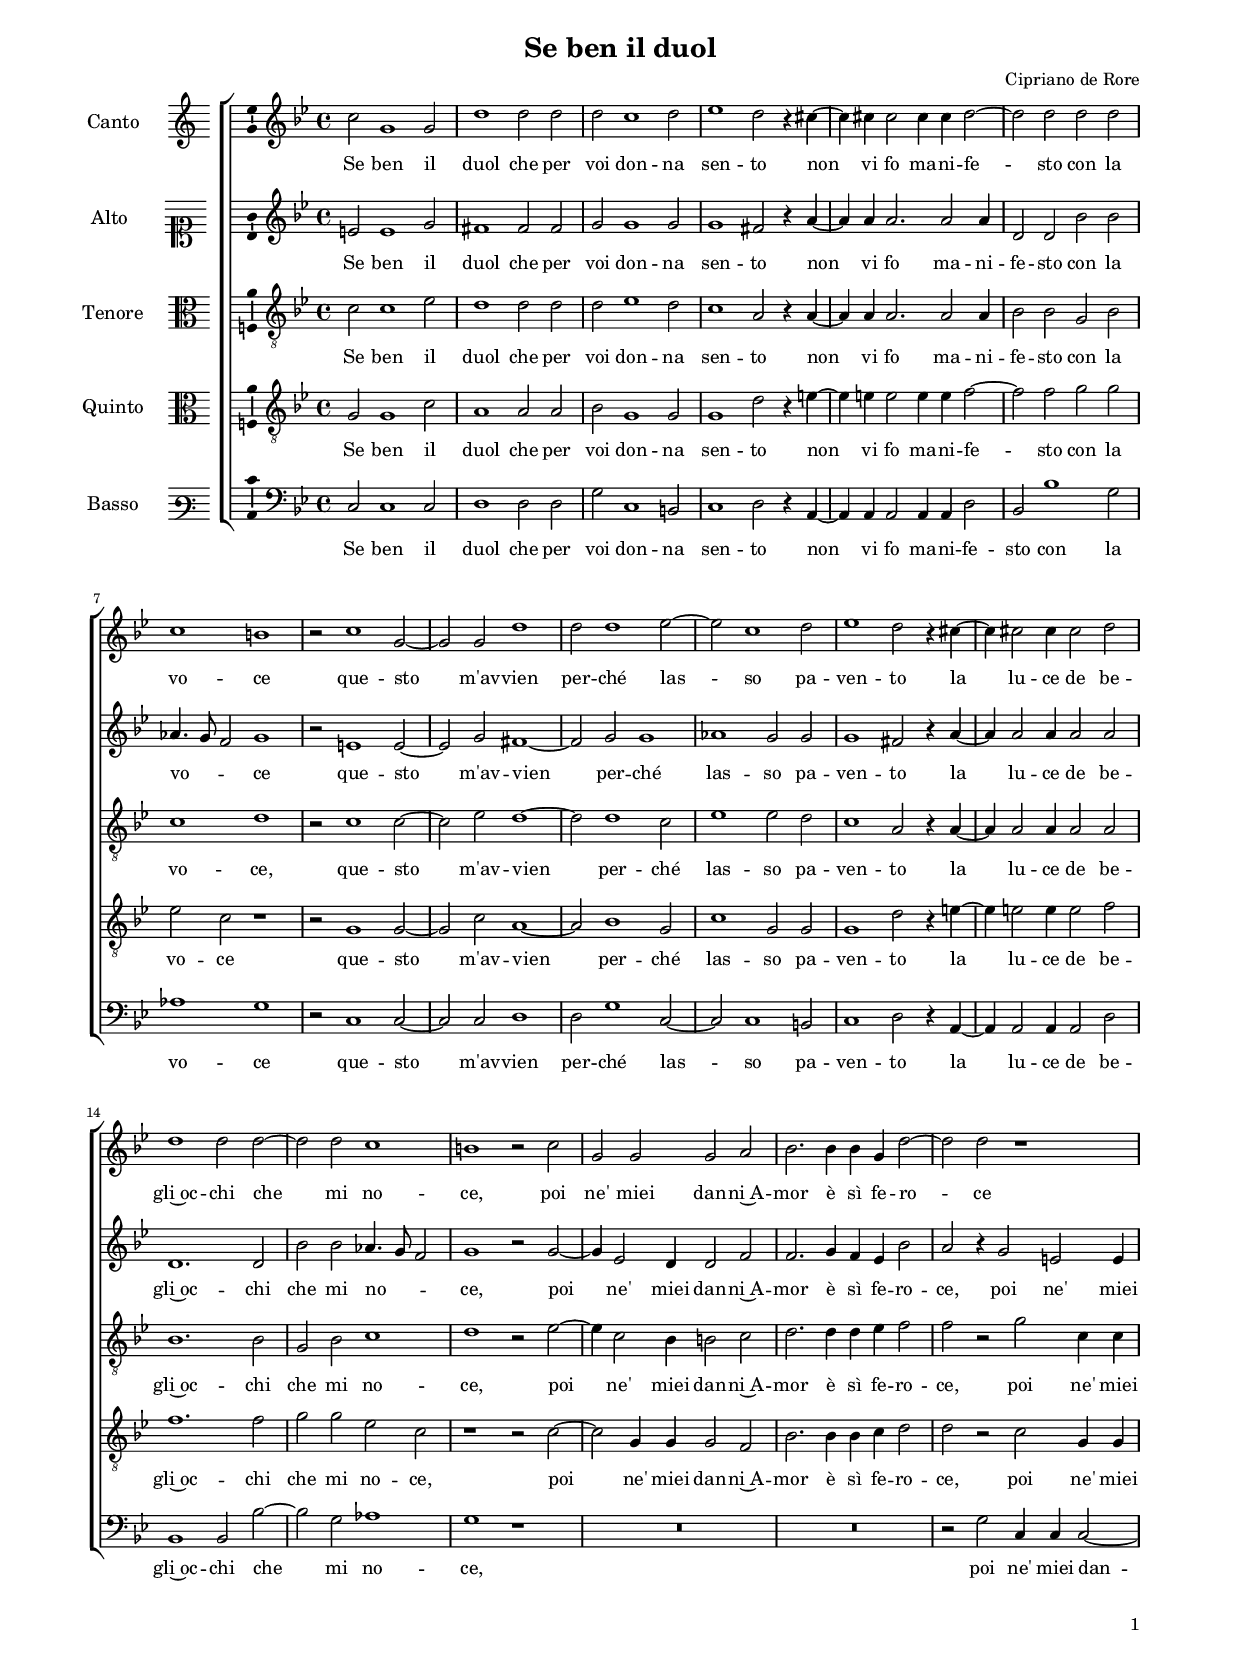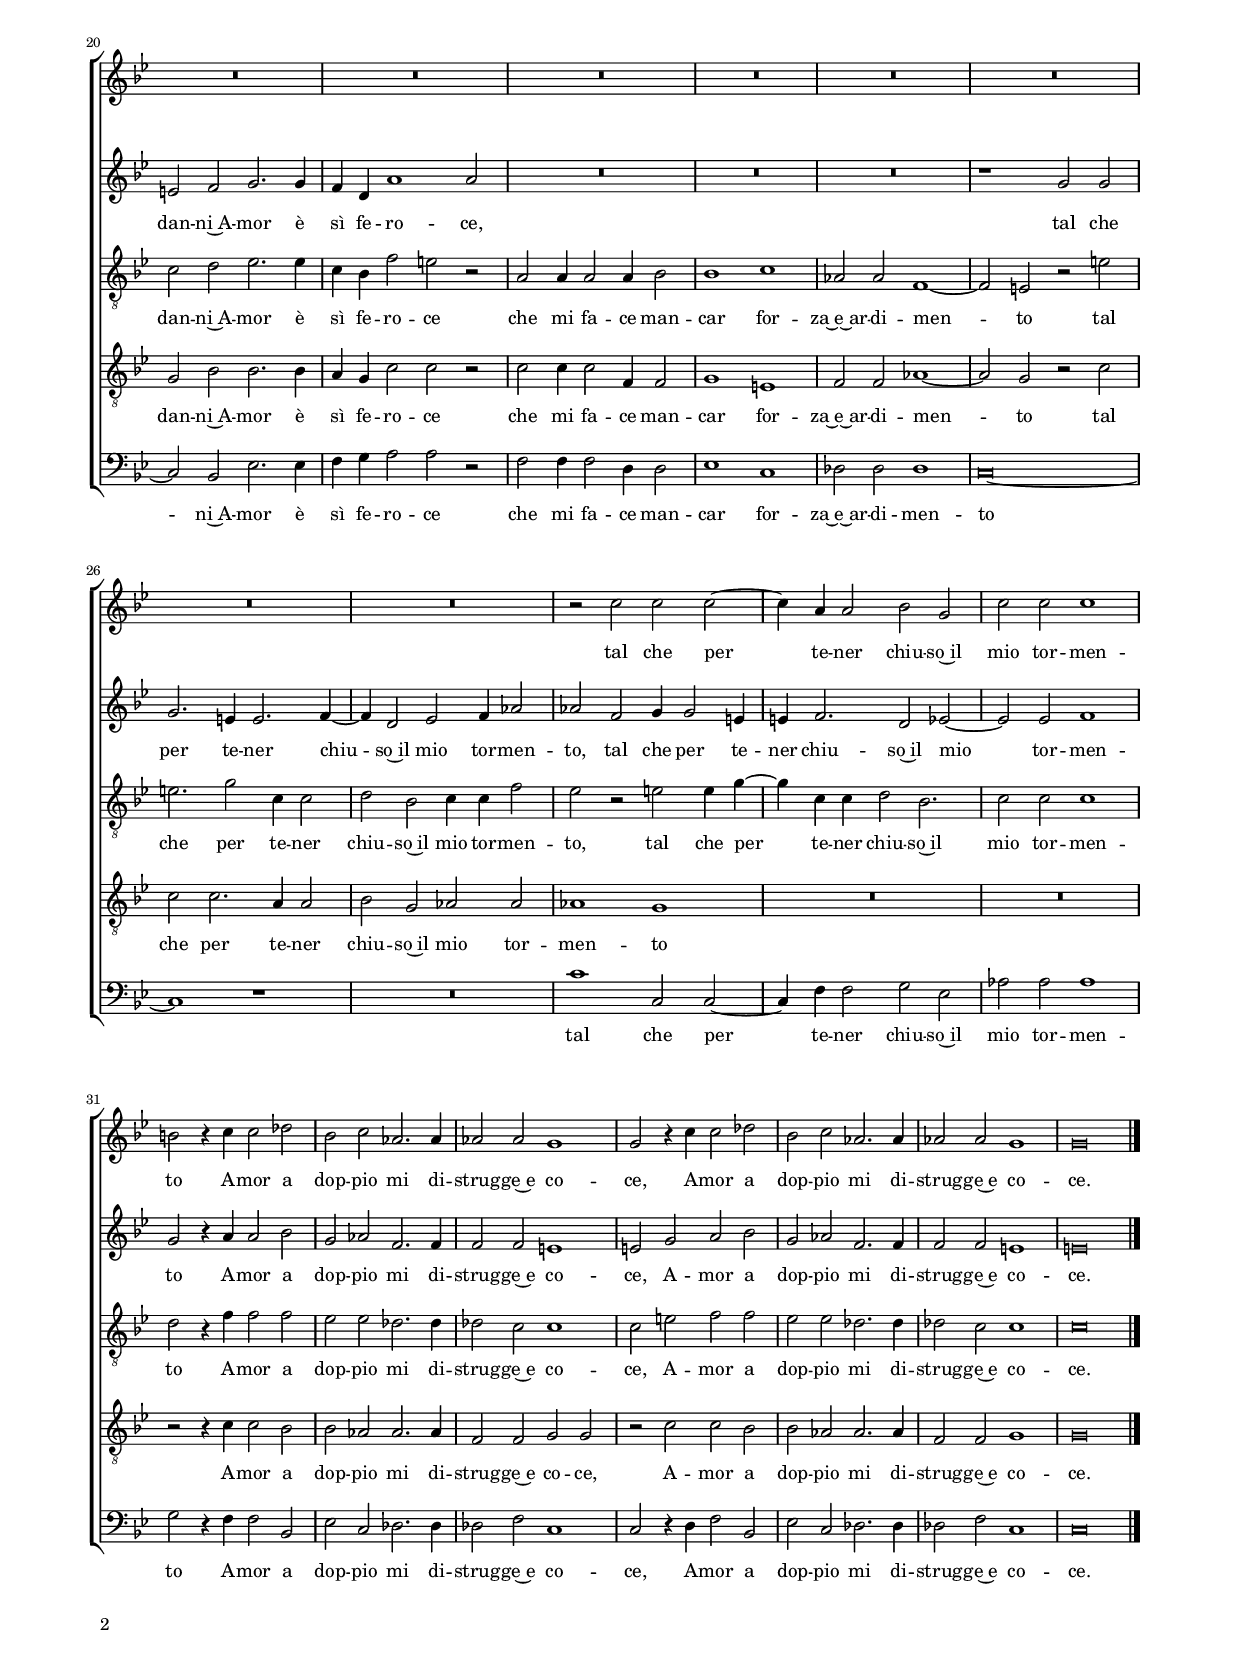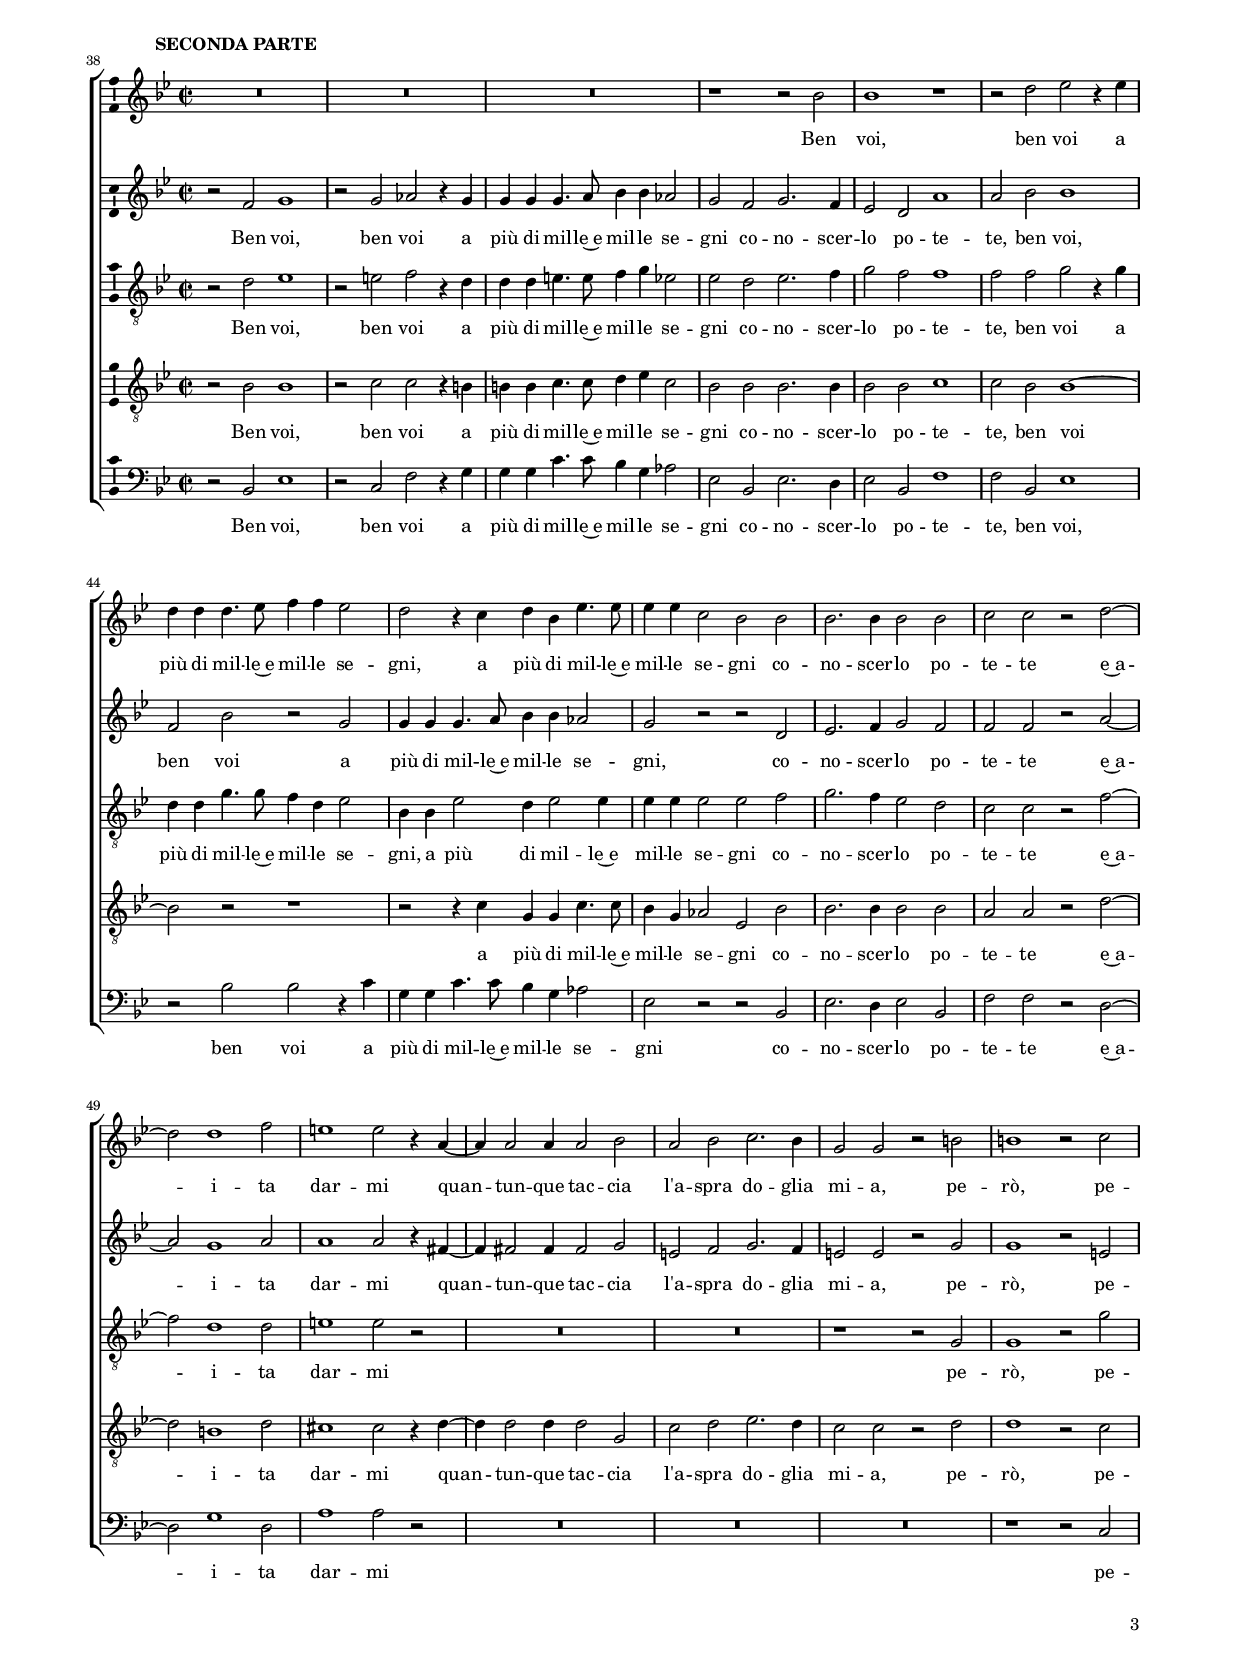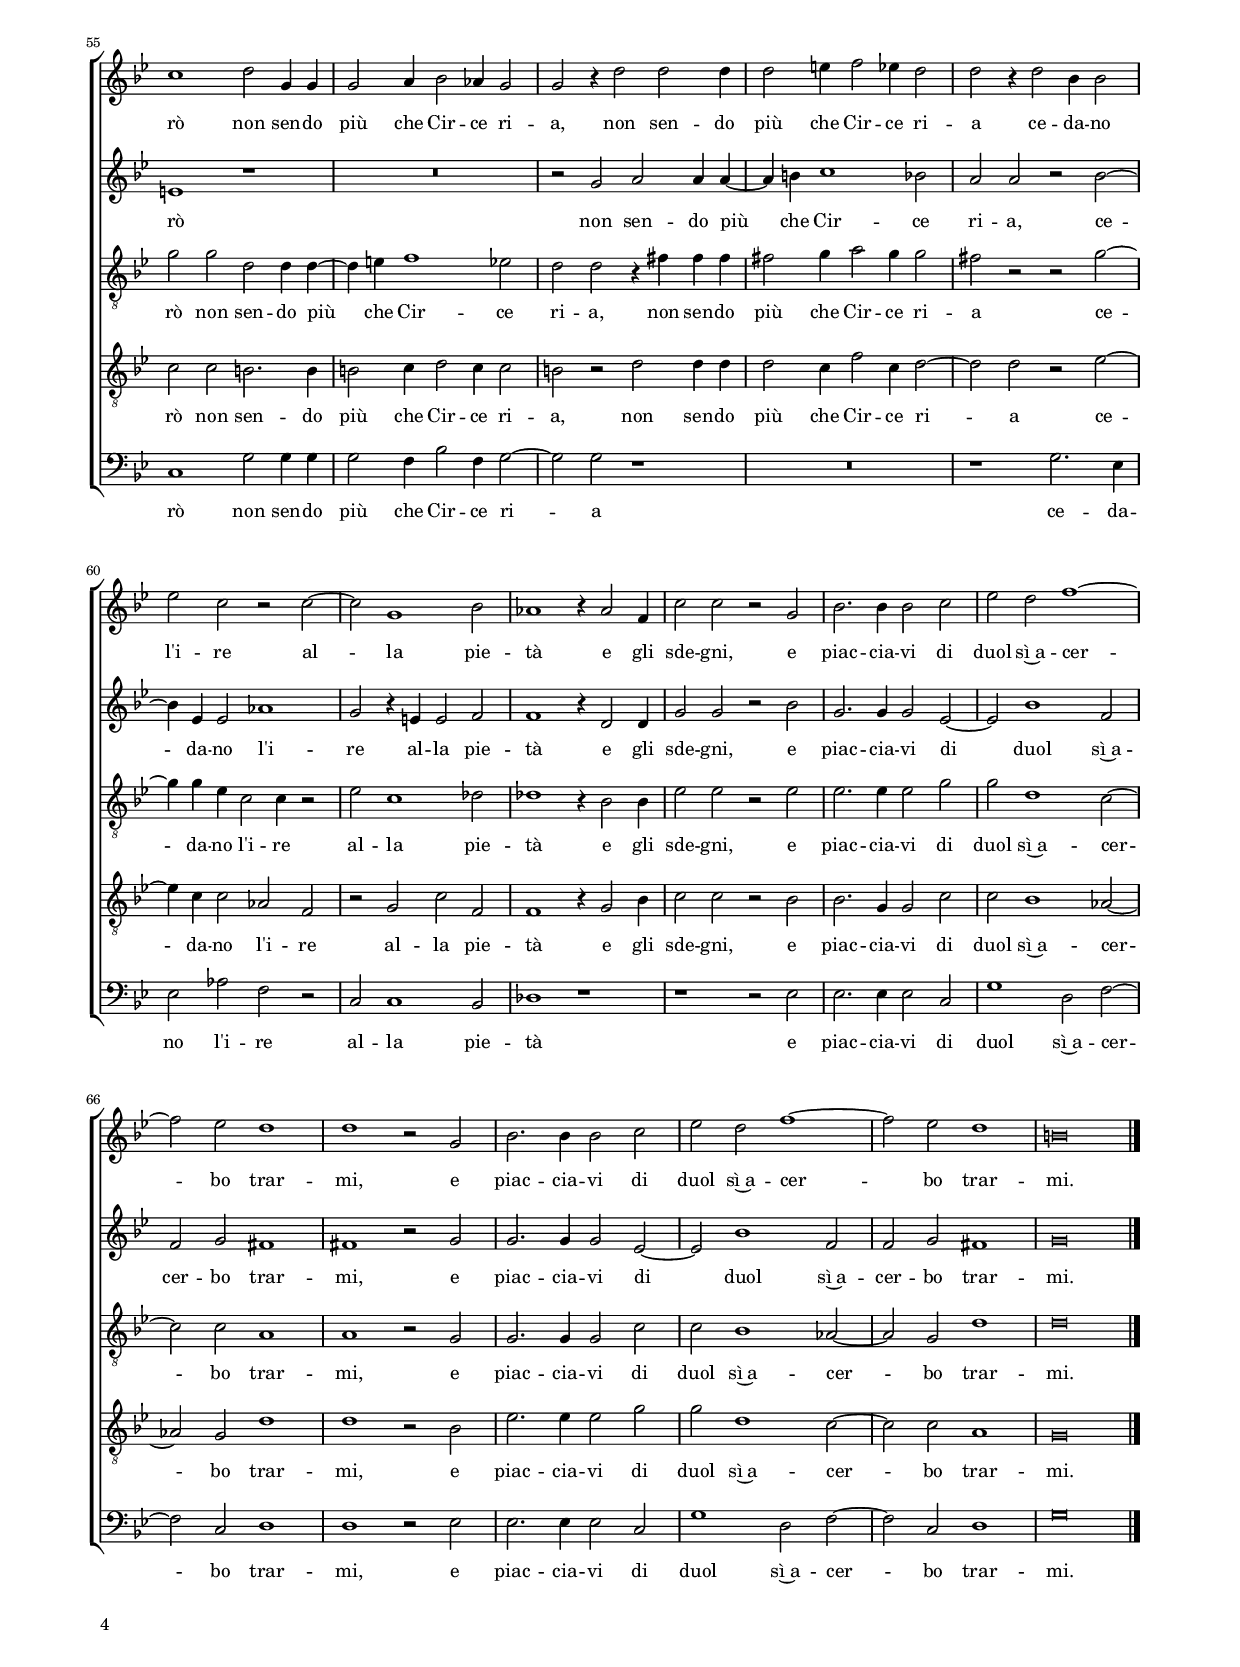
\header
{
  title="Se ben il duol"
  composer="Cipriano de Rore"
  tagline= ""
}

\version "2.24.2"
\language deutsch
#(set-global-staff-size 15)
% #(set-default-paper-size "letter")
#(ly:set-option 'point-and-click #f)

	
	ficta = { \once \set suggestAccidentals = ##t }
	
	forget = #(define-music-function (music) (ly:music?) #{
		\accidentalStyle forget
		$music
		\accidentalStyle default
		#})
	

\paper
	{
	top-margin = 1.6 \cm
	bottom-margin = 1 \cm
	left-margin = 1.7 \cm
	right-margin = 1.7 \cm
	ragged-bottom = ##f
	ragged-last-bottom = ##f
	print-page-number = ##f
	score-system-spacing = #'((basic-distance . 16) (minimum-distance . 14) (padding . 5) (strechability . 150))
	system-system-spacing = #'((basic-distance . 16) (minimum-distance . 14) (padding . 5) (strechability . 150))
	oddFooterMarkup=\markup   \fill-line { "" \fromproperty #'page:page-number-string }
	evenFooterMarkup=\markup  \fill-line { \fromproperty #'page:page-number-string "" }
	last-bottom-spacing = #'((basic-distance . 12) (minimum-distance . 7) (padding . 4))
	systems-per-page = 3
	page-count = 4
%	min-systems-per-page = 3
	}

global = {
	\key c \major
	\time 4/4 \set Score.measureLength = #(ly:make-moment 2/1)
	\skip 1*74 \bar "|."
	}
	

incipitcantus = \markup { \score {
	{
	\set Staff.instrumentName = \markup { \fontsize #1 "Canto" }
	\key c \major
	\clef violin
	s4 \bar ""
	}
	\layout  {
	raggedright = ##t
	indent = 1.8 \cm
	line-width = 2.5 \cm
	\context { \Staff \remove Time_signature_engraver }
	\override Staff.Clef.Y-extent = #'(0 . 0)
	}} \hspace #1 }
	  
	  
incipitaltus = \markup { \score {
	{
	\set Staff.instrumentName = \markup { \fontsize #1 "Alto" }
	\key c \major
	\clef soprano
	s4 \bar ""
	}
	\layout  {
	raggedright = ##t
	indent = 1.8 \cm
	line-width = 2.5 \cm
	\context { \Staff \remove Time_signature_engraver }
	\override Staff.Clef.Y-extent = #'(0 . 0)
	}} \hspace #1 }


incipittenor = \markup { \score {
	{
	\set Staff.instrumentName = \markup { \fontsize #1 "Tenore" }
	\key c \major
	\clef alto
	s4 \bar ""
	}
	\layout  {
	raggedright = ##t
	indent = 1.8 \cm
	line-width = 2.5 \cm
	\context { \Staff \remove Time_signature_engraver }
	\override Staff.Clef.Y-extent = #'(0 . 0)
	}} \hspace #1 }
	  
	  
incipitquintus = \markup { \score {
	{
	\set Staff.instrumentName = \markup { \fontsize #1 "Quinto" }
	\key c \major
	\clef alto
	s4 \bar ""
	}
	\layout  {
	raggedright = ##t
	indent = 1.8 \cm
	line-width = 2.5 \cm
	\context { \Staff \remove Time_signature_engraver }
	\override Staff.Clef.Y-extent = #'(0 . 0)
	}} \hspace #1 }
	  
	  
incipitbassus = \markup { \score {
	{
	\set Staff.instrumentName = \markup { \fontsize #1 "Basso" }
	\key c \major
	\clef varbaritone
	s4 \bar ""
	}
	\layout  {
	raggedright = ##t
	indent = 1.8 \cm
	line-width = 2.5 \cm
	\context { \Staff \remove Time_signature_engraver }
	\override Staff.Clef.Y-extent = #'(0 . 0)
	}} \hspace #1 }


cantus =  \relative c''
	{
	d2 a1 a2
	e'1 e2 e
	e2 d1 e2
	f1 e2 r4 dis~
%5
	dis4 dis dis2 dis4 dis e2~ |
	e2 e e e
	d1 cis
	r2 d1 a2~
	a2 a e'1
%10
	e2 e1 f2~ |
	f2 d1 e2
	f1 e2 r4 dis~
	dis4 dis2 dis4 dis2 e \break
	e1 e2 e~
%15
	e2 e d1 |
	cis1 r2 d
	a2 a a h
	c2. c4 c a e'2~
	e2 e r1 \break
%20
	R\breve |
	R\breve
	R\breve
	R\breve
	R\breve
%25
	R\breve | \break
	R\breve
	R\breve
	r2 d d d~
	d4 h h2 c a
%30
	d2 d d1 | \break
	cis2 r4 d d2 es
	c2 d b2. b4
	b2 b a1
	a2 r4 d d2 es
%35
	c2 d b2. b4 |
	b2 b a1
	a\breve |
	}


altus =  \relative c'
	{
	fis2 fis1 a2
	gis1 gis2 gis
	a2 a1 a2
	a1 gis2 r4 h~
%5
	h4 h h2. h2 h4 |
	e,2 e c' c
	b4. a8 g2 a1
	r2 fis1 fis2~
	fis2 a gis1~
%10
	gis2 a a1 |
	b1 a2 a
	a1 gis2 r4 h~
	h4 h2 h4 h2 h
	e,1. e2
%15
	c'2 c b4. a8 g2 |
	a1 r2 a~
	a4 f2 e4 e2 g
	g2. a4 g f c'2
	h2 r4 a2 fis fis4
%20
	fis2 g a2. a4 |
	g4 e h'1 h2
	R\breve
	R\breve
	R\breve
%25
	r1 a2 a |
	a2. fis4 fis2. g4~
	g4 e2 f g4 b2
	b2 g a4 a2 fis4
	fis4 g2. e2 f~
%30
	f2 f g1 |
	a2 r4 h h2 c
	a2 b g2. g4
	g2 g fis1
	fis2 a h c
%35
	a2 b g2. g4 |
	g2 g fis1
	fis\breve |
	}


tenor =  \relative c'
	{
	d2 d1 f2
	e1 e2 e
	e2 f1 e2
	d1 h2 r4 h~
%5
	h4 h h2. h2 h4 |
	c2 c a c
	d1 e
	r2 d1 d2~
	d2 f e1~
%10
	e2 e1 d2 |
	f1 f2 e
	d1 h2 r4 h~
	h4 h2 h4 h2 h
	c1. c2
%15
	a2 c d1 |
	e1 r2 f~
	f4 d2 c4 cis2 d
	e2. e4 e f g2
	g2 r a d,4 d
%20
	d2 e f2. f4 |
	d4 c g'2 fis r
	h,2 h4 h2 h4 c2
	c1 d
	b2 b g1~
%25
	g2 fis r fis' |
	fis2. a2 d,4 d2
	e2 c d4 d g2
	f2 r fis fis4 a~
	a4 d, d e2 c2.
%30
	d2 d d1 |
	e2 r4 g g2 g
	f2 f es2. es4
	es2 d d1
	d2 fis g g
%35
	f2 f es2. es4 |
	es2 d d1
	d\breve |
	}


quintus  =  \relative c'
	{
	a2 a1 d2
	h1 h2 h
	c2 a1 a2
	a1 e'2 r4 fis~
%5
	fis4 fis fis2 fis4 fis g2~ |
	g2 g a a
	f2 d r1
	r2 a1 a2~
	a2 d h1~
%10
	h2 c1 a2 |
	d1 a2 a
	a1 e'2 r4 fis~
	fis4 fis2 fis4 fis2 g
	g1. g2
%15
	a2 a f d |
	r1 r2 d~
	d2 a4 a a2 g
	c2. c4 c4 d e2
	e2 r d a4 a
%20
	a2 c c2. c4 |
	h4 a d2 d r
	d2 d4 d2 g,4 g2
	a1 fis
	g2 g b1~
%25
	b2 a r d |
	d2 d2. h4 h2
	c2 a b b
	b1 a
	R\breve
%30
	R\breve |
	r2 r4 d d2 c
	c2 b b2. b4
	g2 g a a
	r2 d d c
%35
	c2 b b2. b4 |
	g2 g a1
	a\breve |
	}


bassus  =  \relative c
	{
	d2 d1 d2
	e1 e2 e
	a2 d,1 cis2
	d1 e2 r4 h~
%5
	h4 h h2 h4 h e2 |
	c2 c'1 a2
	b1 a
	r2 d,1 d2~
	d2 d e1
%10
	e2 a1 d,2~ |
	d2 d1 cis2
	d1 e2 r4 h~
	h4 h2 h4 h2 e
	c1 c2 c'~
%15
	c2 a b1 |
	a1 r
	R\breve
	R\breve
	r2 a d,4 d d2~
%20
	d2 c f2. f4 |
	g4 a h2 h r
	g2 g4 g2 e4 e2
	f1 d
	es2 es es1
%25
	d\breve~ |
	d1 r
	R\breve
	d'1 d,2 d~
	d4 g g2 a f
%30
	b2 b b1 |
	a2 r4 g g2 c,
	f2 d es2. es4
	es2 g d1
	d2 r4 e g2 c,
%35
	f2 d es2. es4 |
	es2 g d1
	d\breve |
	}


lyricscantus = \lyricmode {
	Se ben il duol che per voi don -- na sen -- to
	non vi fo ma -- ni -- fe -- sto con la vo -- ce
	que -- sto m'av -- vien per -- ché las -- so pa -- ven -- to
	la lu -- ce de be -- gli~oc -- chi che mi no -- ce,
	poi ne' miei dan -- ni~A -- mor è sì fe -- ro -- ce
	tal che per te -- ner chiu -- so~il mio tor -- men -- to
	A -- mor a dop -- pio mi di -- strug -- ge~e co -- ce,
	A -- mor a dop -- pio mi di -- strug -- ge~e co -- ce.
	}


lyricsaltus = \lyricmode {
	Se ben il duol che per voi don -- na sen -- to
	non vi fo ma -- ni -- fe -- sto con la vo -- _ _ ce
	que -- sto m'av -- vien per -- ché las -- so pa -- ven -- to
	la lu -- ce de be -- gli~oc -- chi che mi no -- _ _ ce,
	poi ne' miei dan -- ni~A -- mor è sì fe -- ro -- ce,
	poi ne' miei dan -- ni~A -- mor è sì fe -- ro -- ce,
	tal che per te -- ner chiu -- so~il mio tor -- men -- to,
	tal che per te -- ner chiu -- so~il mio tor -- men -- to
	A -- mor a dop -- pio mi di -- strug -- ge~e co -- ce,
	A -- mor a dop -- pio mi di -- strug -- ge~e co -- ce.
	}


lyricstenor = \lyricmode {
	Se ben il duol che per voi don -- na sen -- to
	non vi fo ma -- ni -- fe -- sto con la vo -- ce,
	que -- sto m'av -- vien per -- ché las -- so pa -- ven -- to
	la lu -- ce de be -- gli~oc -- chi che mi no -- ce,
	poi ne' miei dan -- ni~A -- mor è sì fe -- ro -- ce,
	poi ne' miei dan -- ni~A -- mor è sì fe -- ro -- ce
	che mi fa -- ce man -- car for -- za~e~ar -- di -- men -- to
	tal che per te -- ner chiu -- so~il mio tor -- men -- to,
	tal che per te -- ner chiu -- so~il mio tor -- men -- to
	A -- mor a dop -- pio mi di -- strug -- ge~e co -- ce,
	A -- mor a dop -- pio mi di -- strug -- ge~e co -- ce.
	}


lyricsquintus = \lyricmode {
	Se ben il duol che per voi don -- na sen -- to
	non vi fo ma -- ni -- fe -- sto con la vo -- ce
	que -- sto m'av -- vien per -- ché las -- so pa -- ven -- to
	la lu -- ce de be -- gli~oc -- chi che mi no -- ce,
	poi ne' miei dan -- ni~A -- mor è sì fe -- ro -- ce,
	poi ne' miei dan -- ni~A -- mor è sì fe -- ro -- ce
	che mi fa -- ce man -- car for -- za~e~ar -- di -- men -- to
	tal che per te -- ner chiu -- so~il mio tor -- men -- to
	A -- mor a dop -- pio mi di -- strug -- ge~e co -- ce,
	A -- mor a dop -- pio mi di -- strug -- ge~e co -- ce.
	}


lyricsbassus = \lyricmode {
	Se ben il duol che per voi don -- na sen -- to
	non vi fo ma -- ni -- fe -- sto con la vo -- ce
	que -- sto m'av -- vien per -- ché las -- so pa -- ven -- to
	la lu -- ce de be -- gli~oc -- chi che mi no -- ce,
	poi ne' miei dan -- ni~A -- mor è sì fe -- ro -- ce
	che mi fa -- ce man -- car for -- za~e~ar -- di -- men -- to
	tal che per te -- ner chiu -- so~il mio tor -- men -- to
	A -- mor a dop -- pio mi di -- strug -- ge~e co -- ce,
	A -- mor a dop -- pio mi di -- strug -- ge~e co -- ce.
	}


\score
{  
	\transpose c b, {
	\new ChoirStaff \with { \override StaffGrouper.staff-staff-spacing.basic-distance = #12 }
	<<

	\new Staff << \global
	\new Voice="v1" {
		\set Staff.instrumentName=\incipitcantus
		\set Staff.midiInstrument = "reed organ"
		\clef violin
		\cantus }
	\new Lyrics \lyricsto "v1" {\lyricscantus }
	>>


	\new Staff << \global
	\new Voice="v2" {
		\set Staff.instrumentName=\incipitaltus
		\set Staff.midiInstrument = "reed organ"
		\clef violin % "G_8"
		\altus}
	\new Lyrics \lyricsto "v2" {\lyricsaltus }
	>>


	\new Staff << \global
	\new Voice="v3" {
		\set Staff.instrumentName=\incipittenor
		\set Staff.midiInstrument = "reed organ"
		\clef "G_8"
		\tenor }
	\new Lyrics \lyricsto "v3" {\lyricstenor }
	>>


	\new Staff << \global
	\new Voice="v5" {
		\set Staff.instrumentName=\incipitquintus
		\set Staff.midiInstrument = "reed organ"
		\clef "G_8"
		\quintus}
	\new Lyrics \lyricsto "v5" {\lyricsquintus }
	>>


	\new Staff << \global
	\new Voice="v4" {
		\set Staff.instrumentName=\incipitbassus
		\set Staff.midiInstrument = "reed organ"
		\clef bass
		\bassus }
	\new Lyrics \lyricsto "v4" {\lyricsbassus}
	>>

	>>
	} % transpose

	\layout
	{
	indent = 2.2 \cm
	\context { \Lyrics \override VerticalAxisGroup.nonstaff-relatedstaff-spacing.padding = #1.4 }
	\context { \Staff \consists Ambitus_engraver }
%	\context { \Lyrics \override LyricText.font-size = #1 }
	\context { \Staff \consists Ambitus_engraver }
	\context { \Score \override BarNumber.padding = #2 }
	\context { \Voice \override NoteHead.style = #'baroque }
	}


\midi
	{
	\tempo 2 = 90
	}

}

%%%%%%%%%%%%%%%%%%%%  SECUNDA PARS %%%%%%%%%%%%%%%%%%%%


global = {
	\key c \major
	\time 2/2 \set Score.measureLength = #(ly:make-moment 2/1)
	\set Score.barNumberVisibility = #all-bar-numbers-visible \bar ""
	\set Score.currentBarNumber = #38
	\skip 1*68 \bar "|."
	}


cantus =  \relative c''
	{
	R\breve
	R\breve
	R\breve
	r1 r2 c
%5
	c1 r |
	r2 e f r4 f \break
	e4 e e4. f8 g4 g f2
	e2 r4 d e c f4. f8
	f4 f d2 c c
%10
	c2. c4 c2 c |
	d2 d r e~ \break
	e2 e1 g2
	fis1 fis2 r4 h,~
	h4 h2 h4 h2 c
%15
	h2 c d2. c4 |
	a2 a r cis
	cis1 r2 d \break
	d1 e2 a,4 a
	a2 h4 c2 b4 a2
%20
	a2 r4 e'2 e e4 |
	e2 fis4 g2 f4 e2
	e2 r4 e2 c4 c2 \break
	f2 d r d~
	d2 a1 c2
%25
	b1 r4 b2 g4 |
	d'2 d r a
	c2. c4 c2 d
	f2 e g1~ \break
	g2 f e1
%30
	e1 r2 a, |
	c2. c4 c2 d
	f2 e g1~
	g2 f e1
	cis\breve |
	}


altus =  \relative c'
		{
	r2 g' a1
	r2 a b r4 a
	a4 a a4. h8 c4 c b2
	a2 g a2. g4
%5
	f2 e h'1 |
	h2 c c1
	g2 c r a
	a4 a a4. h8 c4 c b2
	a2 r r e
%10
	f2. g4 a2 g |
	g2 g r h~
	h2 a1 h2
	h1 h2 r4 gis~
	gis4 gis2 gis4 gis2 a
%15
	fis2 g a2. g4 |
	fis2 fis r a
	a1 r2 fis
	fis1 r
	R\breve
%20
	r2 a h h4 h~ |
	h4 cis d1 c2
	h2 h r c~
	c4 f, f2 b1
	a2 r4 fis fis2 g
%25
	g1 r4 e2 e4 |
	a2 a r c
	a2. a4 a2 f~
	f2 c'1 g2
	g2 a gis1
%30
	gis1 r2 a |
	a2. a4 a2 f~
	f2 c'1 g2
	g2 a gis1
	a\breve |
	}


tenor =  \relative c'
	{
	r2 e f1
	r2 fis g r4 e
	e4 e fis4. fis8 g4 a f2
	f2 e f2. g4
%5
	a2 g g1 |
	g2 g a r4 a
	e4 e a4. a8 g4 e f2
	c4 c f2 e4 f2 f4
	f4 f f2 f g
%10
	a2. g4 f2 e |
	d2 d r g~
	g2 e1 e2
	fis1 fis2 r
	R\breve
%15
	R\breve |
	r1 r2 a,
	a1 r2 a'
	a2 a e e4 e~
	e4 fis g1 f2
%20
	e2 e r4 gis gis gis |
	gis2 a4 h2 a4 a2
	gis2 r r a~
	a4 a f d2 d4 r2
	f2 d1 es2
%25
	es1 r4 c2 c4 |
	f2 f r f
	f2. f4 f2 a
	a2 e1 d2~
	d2 d h1
%30
	h1 r2 a |
	a2. a4 a2 d
	d2 c1 b2~
	b2 a e'1
	e\breve |
	}


quintus  =  \relative c'
	{
	r2 c c1
	r2 d d r4 cis
	cis4 cis d4. d8 e4 f d2
	c2 c c2. c4
%5
	c2 c d1 |
	d2 c c1~
	c2 r r1
	r2 r4 d a a d4. d8
	c4 a b2 f c'
%10
	c2. c4 c2 c |
	h2 h r e~
	e2 cis1 e2
	dis1 dis2 r4 e~
	e4 e2 e4 e2 a,
%15
	d2 e f2. e4 |
	d2 d r e
	e1 r2 d
	d2 d cis2. cis4
	cis2 d4 e2 d4 d2
%20
	cis2 r e e4 e |
	e2 d4 g2 d4 e2~
	e2 e r f~
	f4 d d2 b g
	r2 a d g,
%25
	g1 r4 a2 c4 |
	d2 d r c
	c2. a4 a2 d
	d2 c1 b2~
	b2 a e'1
%30
	e1 r2 c |
	f2. f4 f2 a
	a2 e1 d2~
	d2 d h1
	a\breve |
	}


bassus  =  \relative c
	{
	r2 c f1
	r2 d g r4 a
	a4 a d4. d8 c4 a b2
	f2 c f2. e4
%5
	f2 c g'1 |
	g2 c, f1
	r2 c' c r4 d
	a4 a d4. d8 c4 a b2
	f2 r r c
%10
	f2. e4 f2 c |
	g'2 g r e~
	e2 a1 e2
	h'1 h2 r
	R\breve
%15
	R\breve |
	R\breve
	r1 r2 d,
	d1 a'2 a4 a
	a2 g4 c2 g4 a2~
%20
	a2 a r1 |
	R\breve
	r1 a2. f4
	f2 b g r
	d2 d1 c2
%25
	es1 r |
	r1 r2 f
	f2. f4 f2 d
	a'1 e2 g~
	g2 d e1
%30
	e1 r2 f |
	f2. f4 f2 d
	a'1 e2 g~
	g2 d e1
	a\breve |
	}


lyricscantus = \lyricmode {
	Ben voi, 
	ben voi a più di mil -- le~e mil -- le se -- gni,
	a più di mil -- le~e mil -- le se -- gni
	co -- no -- scer -- lo po -- te -- te e~a -- i -- ta dar -- mi
	quan -- tun -- que tac -- cia l'a -- spra do -- glia mi -- a,
	pe -- rò,
	pe -- rò non sen -- do più che Cir -- ce ri -- a,
	non sen -- do più che Cir -- ce ri -- a
	ce -- da -- no l'i -- re al -- la pie -- tà e gli sde -- gni,
	e piac -- cia -- vi di duol sì~a -- cer -- bo trar -- mi,
	e piac -- cia -- vi di duol sì~a -- cer -- bo trar -- mi.
	}


lyricsaltus = \lyricmode {
	Ben voi, 
	ben voi a più di mil -- le~e mil -- le se -- gni
	co -- no -- scer -- lo po -- te -- te,
	ben voi, 
	ben voi a più di mil -- le~e mil -- le se -- gni,
	co -- no -- scer -- lo po -- te -- te
	e~a -- i -- ta dar -- mi
	quan -- tun -- que tac -- cia l'a -- spra do -- glia mi -- a,
	pe -- rò,
	pe -- rò non sen -- do più che Cir -- ce ri -- a,
	ce -- da -- no l'i -- re al -- la pie -- tà e gli sde -- gni,
	e piac -- cia -- vi di duol sì~a -- cer -- bo trar -- mi,
	e piac -- cia -- vi di duol sì~a -- cer -- bo trar -- mi.
	}


lyricstenor = \lyricmode {
	Ben voi, 
	ben voi a più di mil -- le~e mil -- le se -- gni
	co -- no -- scer -- lo po -- te -- te,
	ben voi a più di mil -- le~e mil -- le se -- gni,
	a più di mil -- le~e mil -- le se -- gni
	co -- no -- scer -- lo po -- te -- te
	e~a -- i -- ta dar -- mi
	pe -- rò,
	pe -- rò non sen -- do più che Cir -- ce ri -- a,
	non sen -- do più che Cir -- ce ri -- a
	ce -- da -- no l'i -- re al -- la pie -- tà e gli sde -- gni,
	e piac -- cia -- vi di duol sì~a -- cer -- bo trar -- mi,
	e piac -- cia -- vi di duol sì~a -- cer -- bo trar -- mi.
	}


lyricsquintus = \lyricmode {
	Ben voi, 
	ben voi a più di mil -- le~e mil -- le se -- gni
	co -- no -- scer -- lo po -- te -- te,
	ben voi a più di mil -- le~e mil -- le se -- gni
	co -- no -- scer -- lo po -- te -- te
	e~a -- i -- ta dar -- mi
	quan -- tun -- que tac -- cia l'a -- spra do -- glia mi -- a,
	pe -- rò,
	pe -- rò non sen -- do più che Cir -- ce ri -- a,
	non sen -- do più che Cir -- ce ri -- a
	ce -- da -- no l'i -- re al -- la pie -- tà e gli sde -- gni,
	e piac -- cia -- vi di duol sì~a -- cer -- bo trar -- mi,
	e piac -- cia -- vi di duol sì~a -- cer -- bo trar -- mi.
	}


lyricsbassus = \lyricmode {
	Ben voi, 
	ben voi a più di mil -- le~e mil -- le se -- gni
	co -- no -- scer -- lo po -- te -- te,
	ben voi,
	ben voi a più di mil -- le~e mil -- le se -- gni
	co -- no -- scer -- lo po -- te -- te
	e~a -- i -- ta dar -- mi
	pe -- rò non sen -- do più che Cir -- ce ri -- a
	ce -- da -- no l'i -- re al -- la pie -- tà
	e piac -- cia -- vi di duol sì~a -- cer -- bo trar -- mi,
	e piac -- cia -- vi di duol sì~a -- cer -- bo trar -- mi.
	}


\score
	{  
	\transpose c b, {
	\new ChoirStaff \with { \override StaffGrouper.staff-staff-spacing.basic-distance = #12 }
	<<

	\new Staff <<\global
	\new Voice="v1" {
	  %\set Staff.instrumentName=Cantus
		\set Staff.midiInstrument = "reed organ"
		\clef violin
		\cantus }
	\new Lyrics \lyricsto "v1" {\lyricscantus }
	>>


	\new Staff << \global
	\new Voice="v2" {
	  %\set Staff.instrumentName=Altus
		\set Staff.midiInstrument = "reed organ"
		\clef violin % "G_8"
		\altus}
	\new Lyrics \lyricsto "v2" {\lyricsaltus }
	>>


	\new Staff <<\global
	\new Voice="v3" {
	  %\set Staff.instrumentName=Tenor
		\set Staff.midiInstrument = "reed organ"
		\clef "G_8"
		\tenor }
	\new Lyrics \lyricsto "v3" {\lyricstenor }
	>>


	\new Staff << \global
	\new Voice="v5" {
	  %\set Staff.instrumentName=Quintus
		\set Staff.midiInstrument = "reed organ"
		\clef "G_8"
		\quintus}
	\new Lyrics \lyricsto "v5" {\lyricsquintus }
	>>


	\new Staff <<\global
	\new Voice="v4" {
	  %\set Staff.instrumentName=Bassus
		\set Staff.midiInstrument = "reed organ"
		\clef bass
		\bassus }
	\new Lyrics \lyricsto "v4" {\lyricsbassus}
	>>
	
	>>
	} % transpose

	\layout
	{
	indent = 0 \cm
	\context { \Lyrics \override VerticalAxisGroup.nonstaff-relatedstaff-spacing.padding = #1.4 }
	\context { \Staff \consists Ambitus_engraver }
%	\context { \Lyrics \override LyricText.font-size = #1 }
	\context { \Staff \consists Ambitus_engraver }
	\context { \Score \override BarNumber.padding = #2 }
	\context { \Voice \override NoteHead.style = #'baroque }
	}

	\header { piece = \markup { \raise #2 \hspace #7 \bold "SECONDA PARTE"} }

\midi
	{
	\tempo 2 = 90
	}
	
}

% EOF
